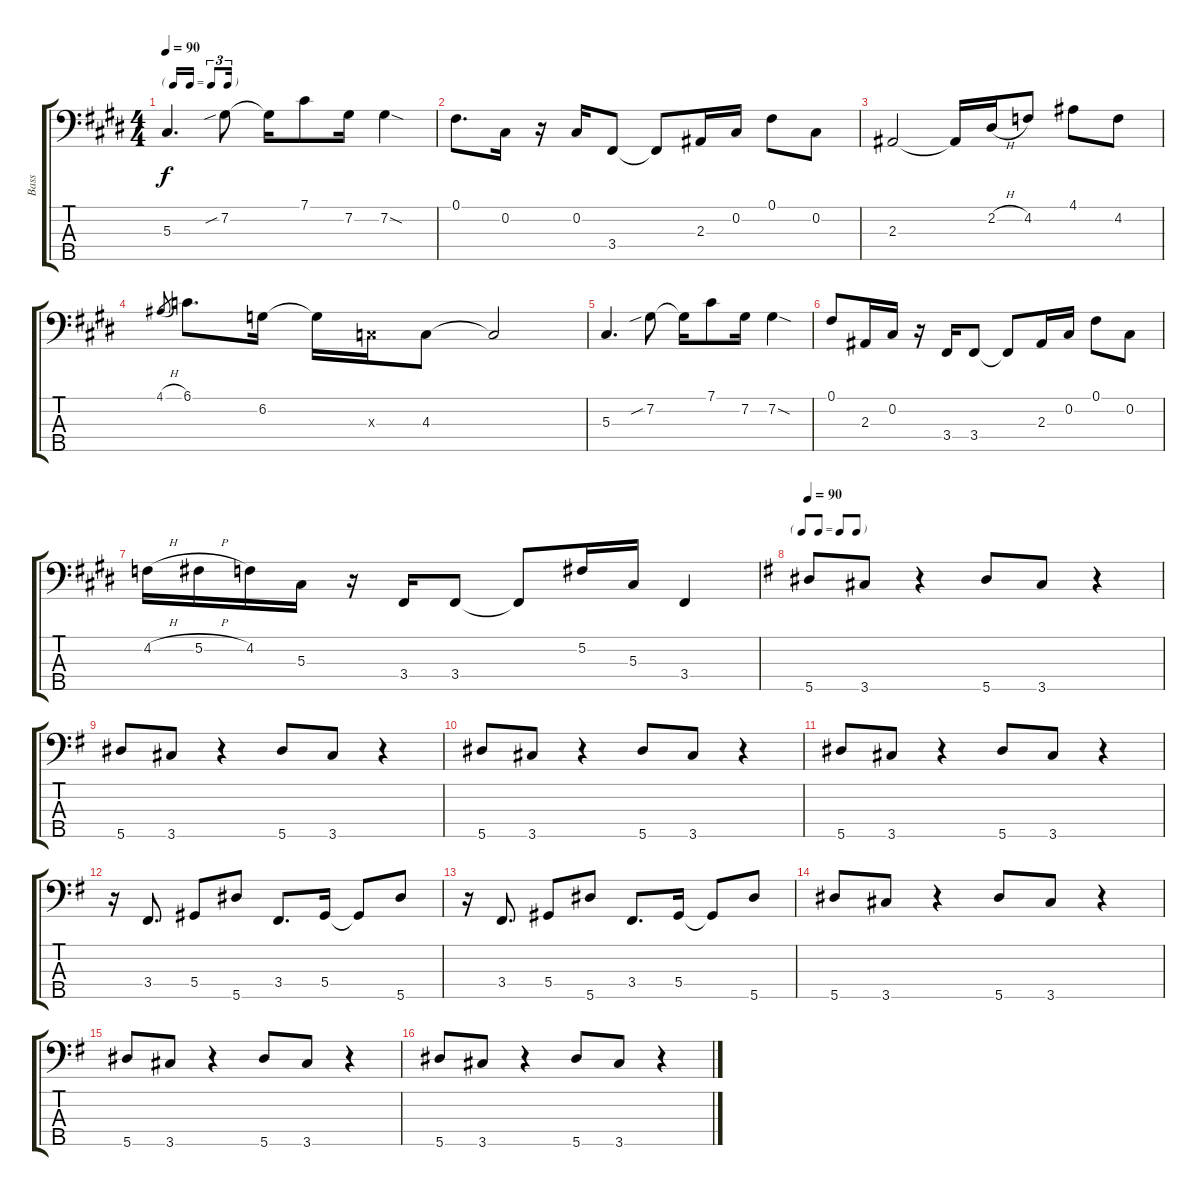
\track ("Bass" "Bass") {instrument electricbasspick}
\staff {score tabs}
\tuning (Gb2 Db2 Ab1 Eb1 Bb1) {hide}
\ts (4 4)
\tf triplet16th
\tempo 90
\clef f4
\ks c#minor
5.3.4{d dy f} 7.2{sib}.8 7.2{t}.16 7.1.8 7.2.16 7.2{sod}.4 |
0.1.8{d} 0.2.16 r.16 0.2.16 3.4.8 3.4{t}.8 2.3.16 0.2.16 0.1.8 0.2.8 |
2.3.2 2.3{t}.16 2.2{h}.16 4.2.8 4.1.8 4.2.8 |
4.1{h}.8{gr} 6.1.8{d} 6.2.16 6.2{t}.16 4.3{x}.16 4.3.8 4.3{t}.2 |
5.3.4{d} 7.2{sib}.8 7.2{t}.16 7.1.8 7.2.16 7.2{sod}.4 |
0.1.8 2.3.16 0.2.16 r.16 3.4.16 3.4.8 3.4{t}.8 2.3.16 0.2.16 0.1.8 0.2.8 |
4.2{h}.16 5.2{h}.16 4.2.16 5.3.16 r.16 3.4.16 3.4.8 3.4{t}.8 5.2.16 5.3.16 3.4.4 |
\tf none
\tempo 90
\ks g
5.5.8 3.5.8 r.4 5.5.8 3.5.8 r.4 |
5.5.8 3.5.8 r.4 5.5.8 3.5.8 r.4 |
5.5.8 3.5.8 r.4 5.5.8 3.5.8 r.4 |
5.5.8 3.5.8 r.4 5.5.8 3.5.8 r.4 |
r.16 3.4.8{d} 5.4.8 5.5.8 3.4.8{d} 5.4.16 5.4{t}.8 5.5.8 |
r.16 3.4.8{d} 5.4.8 5.5.8 3.4.8{d} 5.4.16 5.4{t}.8 5.5.8 |
5.5.8 3.5.8 r.4 5.5.8 3.5.8 r.4 |
5.5.8 3.5.8 r.4 5.5.8 3.5.8 r.4 |
5.5.8 3.5.8 r.4 5.5.8 3.5.8 r.4
